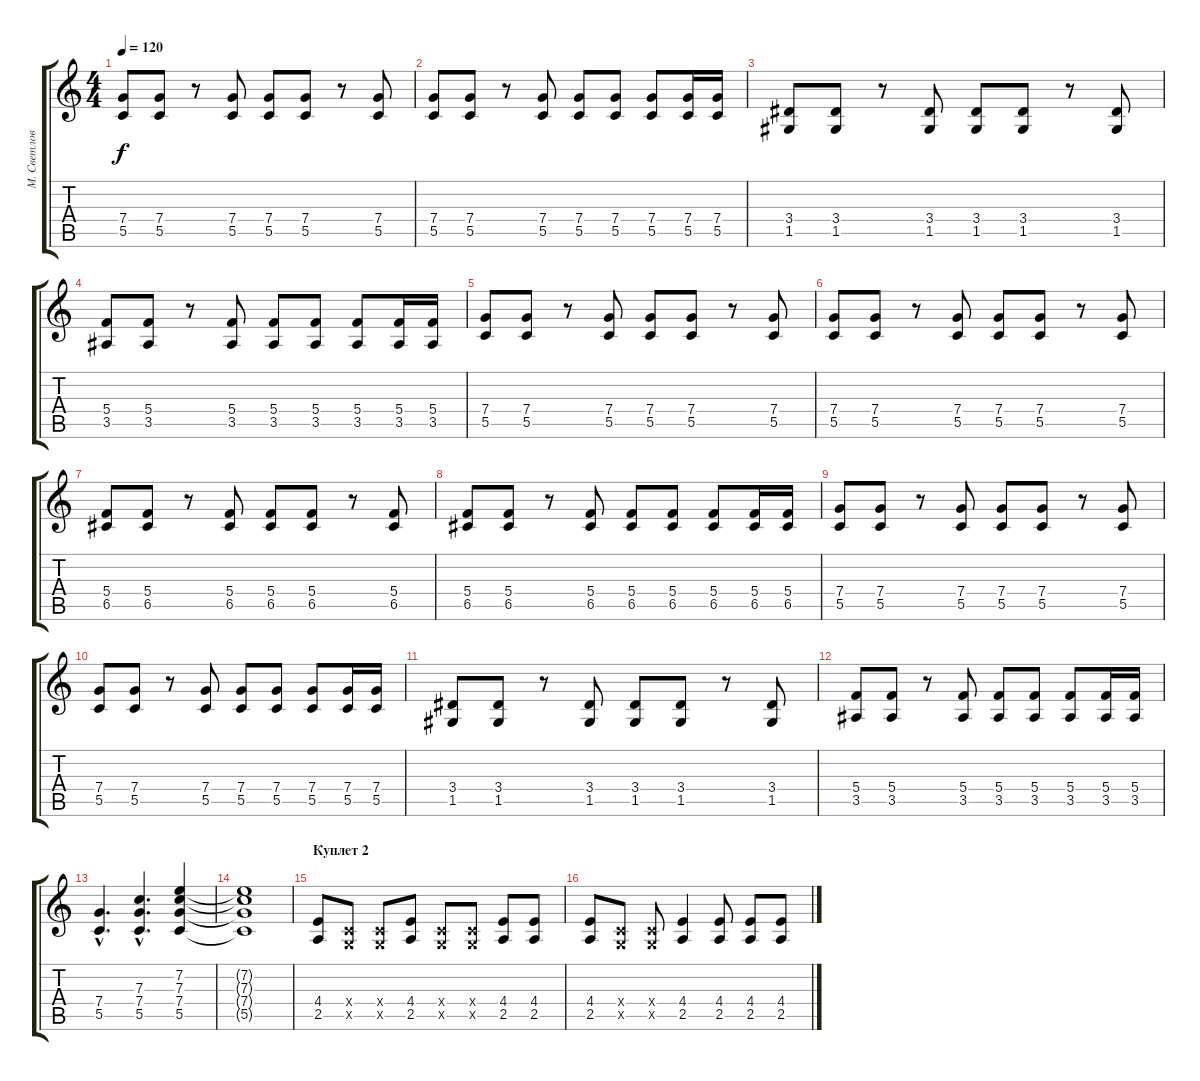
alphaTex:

\track ("М. Светлов" "М. Светлов") {instrument electricguitarclean}
\staff {score tabs}
\tuning (D4 A3 F3 C3 G2 D2) {hide}
\ts (4 4)
\tempo 120
\clef g2
\ks c
(7.4 5.5).8{dy f} (7.4 5.5).8 r.8 (7.4 5.5).8 (7.4 5.5).8 (7.4 5.5).8 r.8 (7.4 5.5).8 |
(7.4 5.5).8 (7.4 5.5).8 r.8 (7.4 5.5).8 (7.4 5.5).8 (7.4 5.5).8 (7.4 5.5).8 (7.4 5.5).16 (7.4 5.5).16 |
(3.4 1.5).8 (3.4 1.5).8 r.8 (3.4 1.5).8 (3.4 1.5).8 (3.4 1.5).8 r.8 (3.4 1.5).8 |
(5.4 3.5).8 (5.4 3.5).8 r.8 (5.4 3.5).8 (5.4 3.5).8 (5.4 3.5).8 (5.4 3.5).8 (5.4 3.5).16 (5.4 3.5).16 |
(7.4 5.5).8 (7.4 5.5).8 r.8 (7.4 5.5).8 (7.4 5.5).8 (7.4 5.5).8 r.8 (7.4 5.5).8 |
(7.4 5.5).8 (7.4 5.5).8 r.8 (7.4 5.5).8 (7.4 5.5).8 (7.4 5.5).8 r.8 (7.4 5.5).8 |
(5.4 6.5).8 (5.4 6.5).8 r.8 (5.4 6.5).8 (5.4 6.5).8 (5.4 6.5).8 r.8 (5.4 6.5).8 |
(5.4 6.5).8 (5.4 6.5).8 r.8 (5.4 6.5).8 (5.4 6.5).8 (5.4 6.5).8 (5.4 6.5).8 (5.4 6.5).16 (5.4 6.5).16 |
(7.4 5.5).8 (7.4 5.5).8 r.8 (7.4 5.5).8 (7.4 5.5).8 (7.4 5.5).8 r.8 (7.4 5.5).8 |
(7.4 5.5).8 (7.4 5.5).8 r.8 (7.4 5.5).8 (7.4 5.5).8 (7.4 5.5).8 (7.4 5.5).8 (7.4 5.5).16 (7.4 5.5).16 |
(3.4 1.5).8 (3.4 1.5).8 r.8 (3.4 1.5).8 (3.4 1.5).8 (3.4 1.5).8 r.8 (3.4 1.5).8 |
(5.4 3.5).8 (5.4 3.5).8 r.8 (5.4 3.5).8 (5.4 3.5).8 (5.4 3.5).8 (5.4 3.5).8 (5.4 3.5).16 (5.4 3.5).16 |
(7.4{hac} 5.5{hac}).4{d} (7.3{hac} 7.4{hac} 5.5{hac}).4{d} (7.2 7.3 7.4 5.5).4 |
(7.2{t} 7.3{t} 7.4{t} 5.5{t}).1 |
\section ("" "Куплет 2")
(4.4 2.5).8 (0.4{x} 0.5{x}).8 (0.4{x} 0.5{x}).8 (4.4 2.5).8 (0.4{x} 0.5{x}).8 (0.4{x} 0.5{x}).8 (4.4 2.5).8 (4.4 2.5).8 |
(4.4 2.5).8 (0.4{x} 0.5{x}).8 (0.4{x} 0.5{x}).8 (4.4 2.5).4 (4.4 2.5).8 (4.4 2.5).8 (4.4 2.5).8
